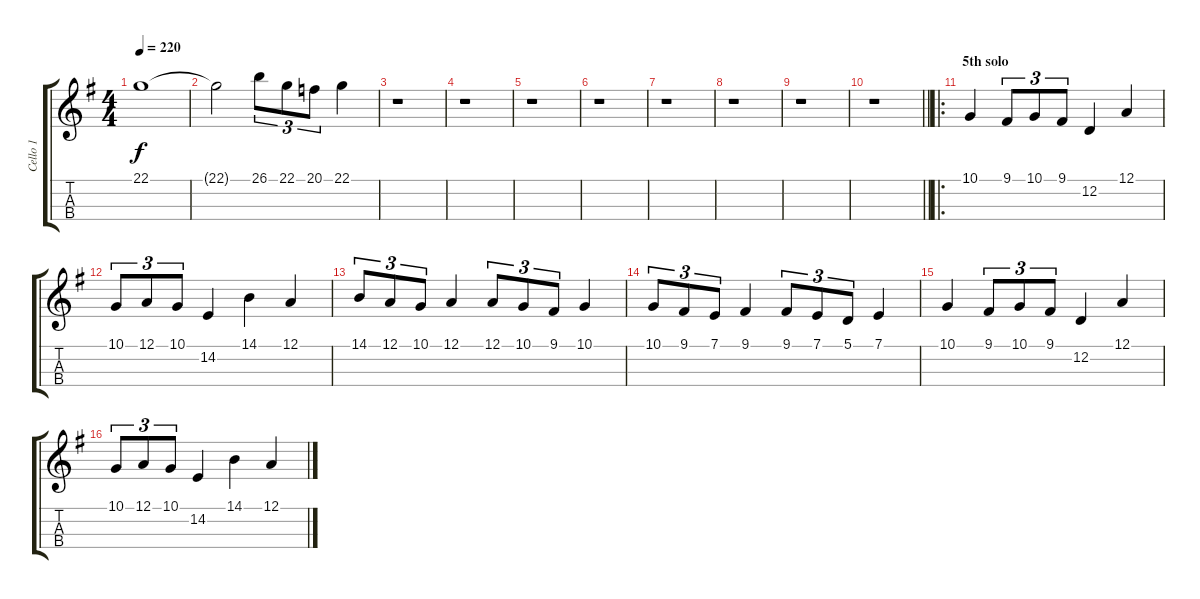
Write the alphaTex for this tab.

\track ("Cello 1" "Cello 1") {instrument cello}
\staff {score tabs}
\tuning (A3 D3 G2 C2) {hide}
\ts (4 4)
\tempo 220
\clef g2
\ks g
22.1.1{dy f} |
22.1{t}.2 26.1.8{tu (3 2)} 22.1.8{tu (3 2)} 20.1.8{tu (3 2)} 22.1.4 |
r.1 |
r.1 |
r.1 |
r.1 |
r.1 |
r.1 |
r.1 |
\barLineRight lightlight
r.1 |
\ro
\section ("" "5th solo")
10.1.4 9.1.8{tu (3 2)} 10.1.8{tu (3 2)} 9.1.8{tu (3 2)} 12.2.4 12.1.4 |
10.1.8{tu (3 2)} 12.1.8{tu (3 2)} 10.1.8{tu (3 2)} 14.2.4 14.1.4 12.1.4 |
14.1.8{tu (3 2)} 12.1.8{tu (3 2)} 10.1.8{tu (3 2)} 12.1.4 12.1.8{tu (3 2)} 10.1.8{tu (3 2)} 9.1.8{tu (3 2)} 10.1.4 |
10.1.8{tu (3 2)} 9.1.8{tu (3 2)} 7.1.8{tu (3 2)} 9.1.4 9.1.8{tu (3 2)} 7.1.8{tu (3 2)} 5.1.8{tu (3 2)} 7.1.4 |
10.1.4 9.1.8{tu (3 2)} 10.1.8{tu (3 2)} 9.1.8{tu (3 2)} 12.2.4 12.1.4 |
10.1.8{tu (3 2)} 12.1.8{tu (3 2)} 10.1.8{tu (3 2)} 14.2.4 14.1.4 12.1.4
